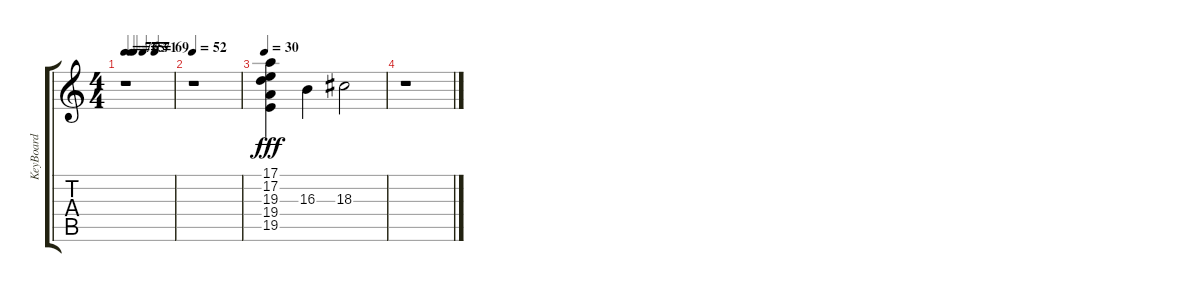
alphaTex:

\track ("KeyBoard" "KeyBoard") {instrument churchorgan}
\staff {score tabs}
\tuning (E4 B3 G3 D3 A2 E2) {hide}
\ts (4 4)
\tempo 76
\tempo (75 0.125)
\tempo (73 0.1875)
\tempo (71 0.375)
\tempo (69 0.625)
\clef g2
\ks c
r.1{dy f} |
\tempo 52
r.1 |
\tempo 30
(17.1 17.2 19.3 19.4 19.5).4{dy fff volume 10} 16.3.4{volume 13} 18.3.2{volume 14} |
r.1
